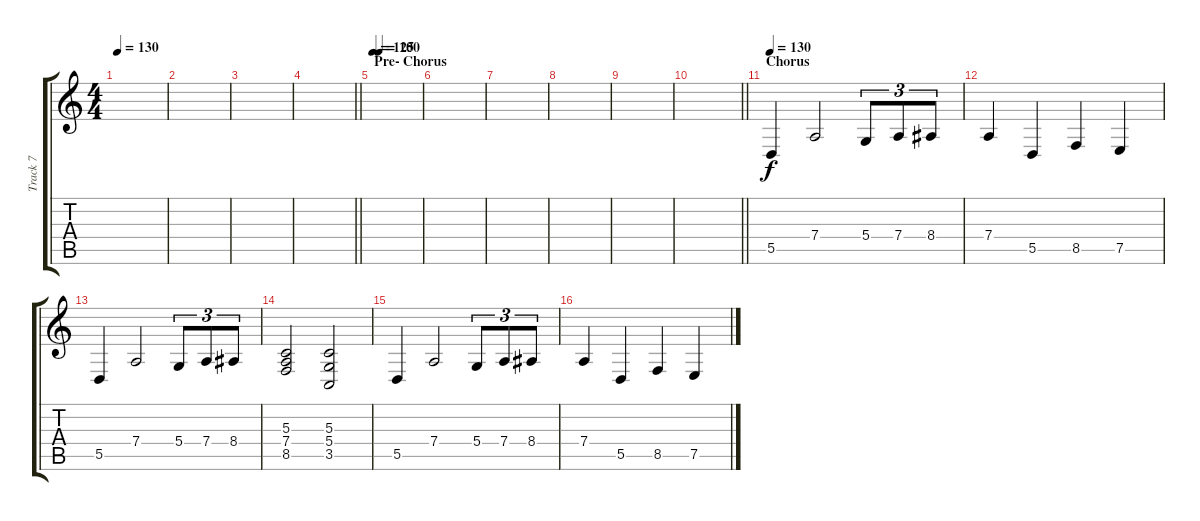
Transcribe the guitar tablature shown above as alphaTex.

\track ("Track 7" "Track 7") {instrument stringensemble1}
\staff {score tabs}
\tuning (E4 B3 G3 D3 A2 D2) {hide}
\ts (4 4)
\tempo 130
\clef g2
\ks c
|
|
|
\barLineRight lightlight
|
\section ("" "Pre- Chorus")
\tempo 110
\tempo (100 0.125)
\tempo 125
|
|
|
|
|
\barLineRight lightlight
|
\section ("" "Chorus")
\tempo 130
5.5.4 7.4.2 5.4.8{tu (3 2)} 7.4.8{tu (3 2)} 8.4.8{tu (3 2)} |
7.4.4 5.5.4 8.5.4 7.5.4 |
5.5.4 7.4.2 5.4.8{tu (3 2)} 7.4.8{tu (3 2)} 8.4.8{tu (3 2)} |
(5.3 7.4 8.5).2 (5.3 5.4 3.5).2 |
5.5.4 7.4.2 5.4.8{tu (3 2)} 7.4.8{tu (3 2)} 8.4.8{tu (3 2)} |
7.4.4 5.5.4 8.5.4 7.5.4
